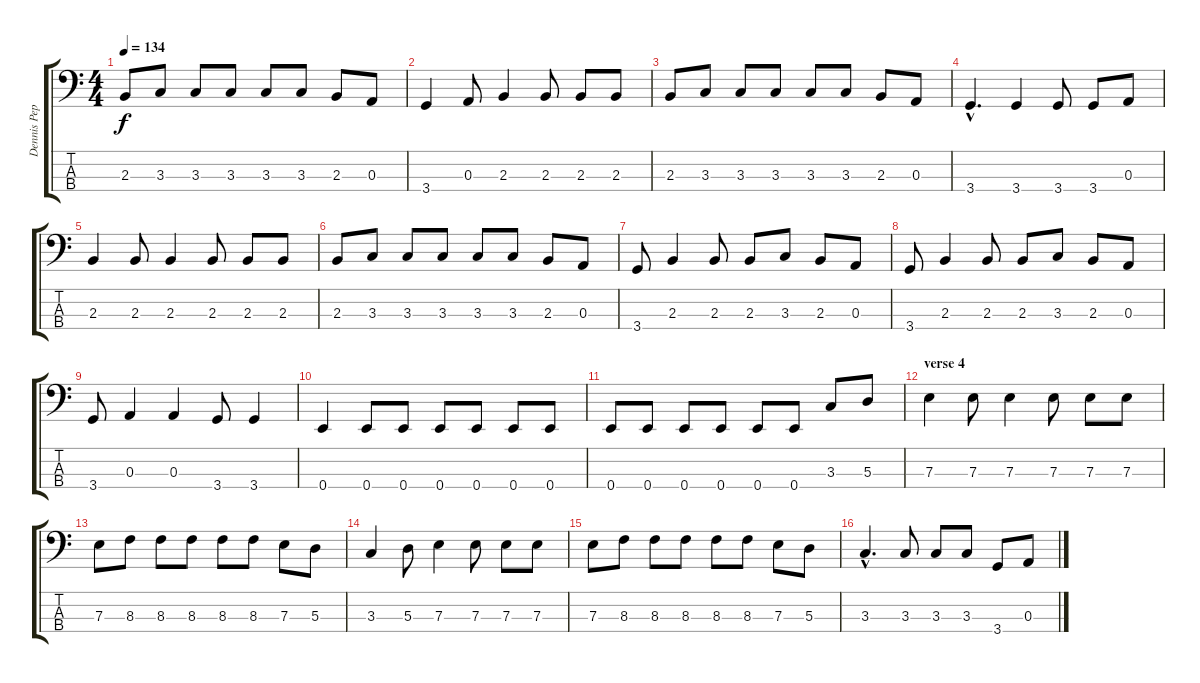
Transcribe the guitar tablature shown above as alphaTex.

\track ("Dennis Pepa" "Dennis Pep") {instrument electricbassfinger}
\staff {score tabs}
\tuning (G2 D2 A1 E1) {hide}
\ts (4 4)
\tempo 134
\clef f4
\ks c
2.3.8{dy f} 3.3.8 3.3.8 3.3.8 3.3.8 3.3.8 2.3.8 0.3.8 |
3.4.4 0.3.8 2.3.4 2.3.8 2.3.8 2.3.8 |
2.3.8 3.3.8 3.3.8 3.3.8 3.3.8 3.3.8 2.3.8 0.3.8 |
3.4{hac}.4{d} 3.4.4 3.4.8 3.4.8 0.3.8 |
2.3.4 2.3.8 2.3.4 2.3.8 2.3.8 2.3.8 |
2.3.8 3.3.8 3.3.8 3.3.8 3.3.8 3.3.8 2.3.8 0.3.8 |
3.4.8 2.3.4 2.3.8 2.3.8 3.3.8 2.3.8 0.3.8 |
3.4.8 2.3.4 2.3.8 2.3.8 3.3.8 2.3.8 0.3.8 |
3.4.8 0.3.4 0.3.4 3.4.8 3.4.4 |
0.4.4 0.4.8 0.4.8 0.4.8 0.4.8 0.4.8 0.4.8 |
0.4.8 0.4.8 0.4.8 0.4.8 0.4.8 0.4.8 3.3.8 5.3.8 |
\section ("" "verse 4")
7.3.4 7.3.8 7.3.4 7.3.8 7.3.8 7.3.8 |
7.3.8 8.3.8 8.3.8 8.3.8 8.3.8 8.3.8 7.3.8 5.3.8 |
3.3.4 5.3.8 7.3.4 7.3.8 7.3.8 7.3.8 |
7.3.8 8.3.8 8.3.8 8.3.8 8.3.8 8.3.8 7.3.8 5.3.8 |
3.3{hac}.4{d} 3.3.8 3.3.8 3.3.8 3.4.8 0.3.8
